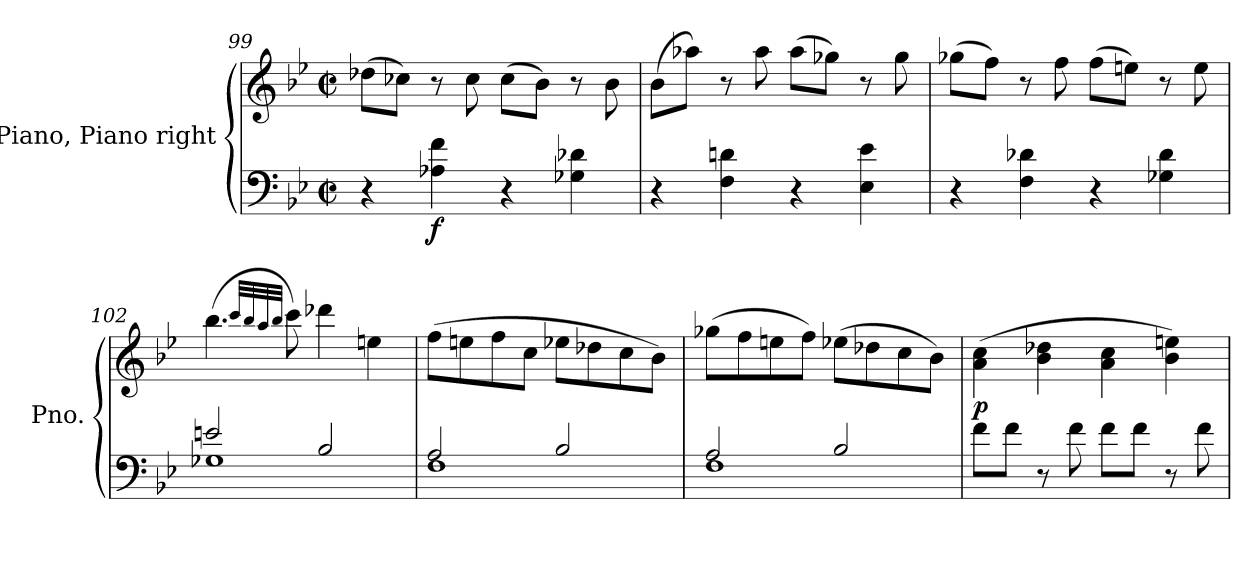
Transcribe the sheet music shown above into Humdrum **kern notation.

**kern	**kern	**dynam
*part1	*part1	*part1
*staff2	*staff1	*staff1/2
*I"Piano, Piano right	*	*
*I'Pno.	*	*
*clefF4	*clefG2	*
*k[b-e-]	*k[b-e-]	*
*M2/2	*M2/2	*
*met(c|)	*met(c|)	*
=99	=99	=99
4r	(>8dd-X\L	.
.	8cc-X\J)	.
!	!	!LO:DY:b=2
4A-X\ 4f\	8r	f
.	8cc-\	.
4r	(>8cc-\L	.
.	8b-\J)	.
4G-X\ 4d-X\	8r	.
.	8b-\	.
=100	=100	=100
4r	(>8b-\L	.
.	8aa-X\J)	.
4F\ 4dn\	8r	.
.	8aa-\	.
4r	(>8aa-\L	.
.	8gg-X\J)	.
4E-\ 4e-\	8r	.
.	8gg-\	.
=101	=101	=101
4r	(>8gg-X\L	.
.	8ff\J)	.
4F\ 4d-X\	8r	.
.	8ff\	.
4r	(>8ff\L	.
.	8een\J)	.
4G-X\ 4d-\	8r	.
.	8ee\	.
=102	=102	=102
*^	*	*
2en/	1G-X	(>4.bb-\	.
.	.	32qccc/LLL	.
.	.	32qbb-/	.
.	.	32qaa/	.
.	.	32qbb-/JJJ	.
.	.	8ccc\)	.
2B-/	.	4ddd-X\	.
.	.	4een\	.
=103	=103	=103	=103
2A/	1F	(>8ff\L	.
.	.	8een\	.
.	.	8ff\	.
.	.	8cc\J	.
2B-/	.	8ee-X\L	.
.	.	8dd-X\	.
.	.	8cc\	.
.	.	8b-\J)	.
=104	=104	=104	=104
2A/	1F	(>8gg-X\L	.
.	.	8ff\	.
.	.	8een\	.
.	.	8ff\J)	.
2B-/	.	(>8ee-X\L	.
.	.	8dd-X\	.
.	.	8cc\	.
.	.	8b-\J)	.
*v	*v	*	*
=105	=105	=105
!	!	!LO:DY:b
8f\L	(>4a\ 4cc\	p
8f\J	.	.
8r	4b-\ 4dd-X\	.
8f\	.	.
8f\L	4a\ 4cc\	.
8f\J	.	.
8r	4b-\ 4een\)	.
8f\	.	.
=	=	=
*-	*-	*-
